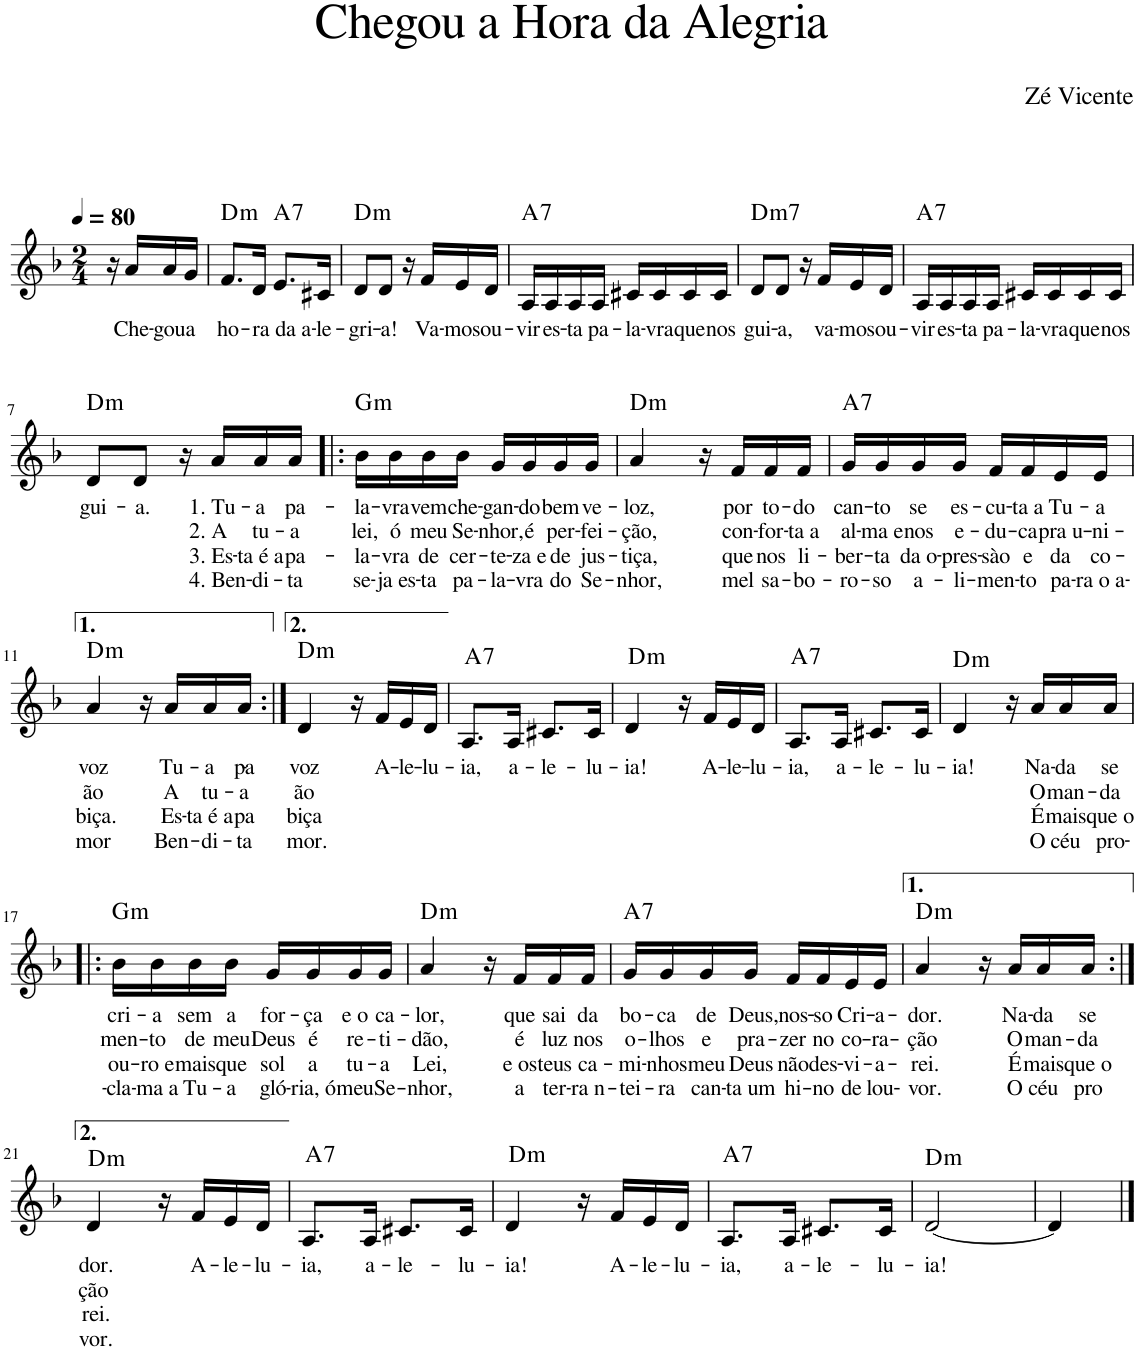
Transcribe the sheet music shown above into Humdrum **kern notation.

**kern	**text	**text	**text	**text	**harte
*part1	*part1	*part1	*part1	*part1	*part1
*staff1	*staff1	*staff1	*staff1	*staff1	*
*I"Voz	*	*	*	*	*
*I'Vo.	*	*	*	*	*
*clefG2	*	*	*	*	*
*k[b-]	*	*	*	*	*
*M2/4	*	*	*	*	*
*MM80	*	*	*	*	*
=1	=1	=1	=1	=1	=1
16r	.	.	.	.	.
!	!LO:LY:b	!	!	!	!
16a/LL	Che-	.	.	.	.
!	!LO:LY:b	!	!	!	!
16a/	-gou	.	.	.	.
!	!LO:LY:b	!	!	!	!
16g/JJ	a	.	.	.	.
=2	=2	=2	=2	=2	=2
!	!LO:LY:b	!	!	!	!LO:H:kt=m
8.f/L	ho-	.	.	.	D:min
!	!LO:LY:b	!	!	!	!
16d/Jk	-ra da a-	.	.	.	.
!	!	!	!	!	!LO:H:kt=7
8.e/L	.	.	.	.	A:7
!	!LO:LY:b	!	!	!	!
16c#X/Jk	-le-	.	.	.	.
=3	=3	=3	=3	=3	=3
!	!LO:LY:b	!	!	!	!LO:H:kt=m
8d/L	-gri-	.	.	.	D:min
!	!LO:LY:b	!	!	!	!
8d/J	-a!	.	.	.	.
16r	.	.	.	.	.
!	!LO:LY:b	!	!	!	!
16f/LL	Va-	.	.	.	.
!	!LO:LY:b	!	!	!	!
16e/	-mos	.	.	.	.
!	!LO:LY:b	!	!	!	!
16d/JJ	ou-	.	.	.	.
=4	=4	=4	=4	=4	=4
!	!LO:LY:b	!	!	!	!LO:H:kt=7
16A/LL	-vir	.	.	.	A:7
!	!LO:LY:b	!	!	!	!
16A/	es-	.	.	.	.
!	!LO:LY:b	!	!	!	!
16A/	-ta	.	.	.	.
!	!LO:LY:b	!	!	!	!
16A/JJ	pa-	.	.	.	.
!	!LO:LY:b	!	!	!	!
16c#X/LL	-la-	.	.	.	.
!	!LO:LY:b	!	!	!	!
16c#/	-vra	.	.	.	.
!	!LO:LY:b	!	!	!	!
16c#/	que	.	.	.	.
!	!LO:LY:b	!	!	!	!
16c#/JJ	nos	.	.	.	.
=5	=5	=5	=5	=5	=5
!	!LO:LY:b	!	!	!	!LO:H:kt=m7
8d/L	gui-	.	.	.	D:min7
!	!LO:LY:b	!	!	!	!
8d/J	-a,	.	.	.	.
16r	.	.	.	.	.
!	!LO:LY:b	!	!	!	!
16f/LL	va-	.	.	.	.
!	!LO:LY:b	!	!	!	!
16e/	-mos	.	.	.	.
!	!LO:LY:b	!	!	!	!
16d/JJ	ou-	.	.	.	.
=6	=6	=6	=6	=6	=6
!	!LO:LY:b	!	!	!	!LO:H:kt=7
16A/LL	-vir	.	.	.	A:7
!	!LO:LY:b	!	!	!	!
16A/	es-	.	.	.	.
!	!LO:LY:b	!	!	!	!
16A/	-ta	.	.	.	.
!	!LO:LY:b	!	!	!	!
16A/JJ	pa-	.	.	.	.
!	!LO:LY:b	!	!	!	!
16c#X/LL	-la-	.	.	.	.
!	!LO:LY:b	!	!	!	!
16c#/	-vra	.	.	.	.
!	!LO:LY:b	!	!	!	!
16c#/	que	.	.	.	.
!	!LO:LY:b	!	!	!	!
16c#/JJ	nos	.	.	.	.
!!LO:LB:g=z
=7	=7	=7	=7	=7	=7
!	!LO:LY:b	!	!	!	!LO:H:kt=m
8d/L	gui-	.	.	.	D:min
!	!LO:LY:b	!	!	!	!
8d/J	-a.	.	.	.	.
16r	.	.	.	.	.
!	!LO:LY:b	!LO:LY:b	!LO:LY:b	!LO:LY:b	!
16a/LL	1. Tu-	2. A	3. Es-	4. Ben-	.
!	!LO:LY:b	!LO:LY:b	!LO:LY:b	!LO:LY:b	!
16a/	-a	tu-	-ta é a	-di-	.
!	!LO:LY:b	!LO:LY:b	!LO:LY:b	!LO:LY:b	!
16a/JJ	pa-	-a	pa-	-ta	.
=8!|:	=8!|:	=8!|:	=8!|:	=8!|:	=8!|:
!	!LO:LY:b	!LO:LY:b	!LO:LY:b	!LO:LY:b	!LO:H:kt=m
16b-\LL	-la-	lei,	-la-	se-	G:min
!	!LO:LY:b	!LO:LY:b	!LO:LY:b	!LO:LY:b	!
16b-\	-vra	ó	-vra	-ja es-	.
!	!LO:LY:b	!LO:LY:b	!LO:LY:b	!LO:LY:b	!
16b-\	vem	meu	de	-ta	.
!	!LO:LY:b	!LO:LY:b	!LO:LY:b	!LO:LY:b	!
16b-\JJ	che-	Se-	cer-	pa-	.
!	!LO:LY:b	!LO:LY:b	!LO:LY:b	!LO:LY:b	!
16g/LL	-gan-	-nhor,	-te-	-la-	.
!	!LO:LY:b	!LO:LY:b	!LO:LY:b	!LO:LY:b	!
16g/	-do	é	-za e	-vra	.
!	!LO:LY:b	!LO:LY:b	!LO:LY:b	!LO:LY:b	!
16g/	bem	per-	de	do	.
!	!LO:LY:b	!LO:LY:b	!LO:LY:b	!LO:LY:b	!
16g/JJ	ve-	-fei-	jus-	Se-	.
=9	=9	=9	=9	=9	=9
!	!LO:LY:b	!LO:LY:b	!LO:LY:b	!LO:LY:b	!LO:H:kt=m
4a/	-loz,	-ção,	-tiça,	-nhor,	D:min
16r	.	.	.	.	.
!	!LO:LY:b	!LO:LY:b	!LO:LY:b	!LO:LY:b	!
16f/LL	por	con-	que	mel	.
!	!LO:LY:b	!LO:LY:b	!LO:LY:b	!LO:LY:b	!
16f/	to-	-for-	nos	sa-	.
!	!LO:LY:b	!LO:LY:b	!LO:LY:b	!LO:LY:b	!
16f/JJ	-do	-ta a	li-	-bo-	.
=10	=10	=10	=10	=10	=10
!	!LO:LY:b	!LO:LY:b	!LO:LY:b	!LO:LY:b	!LO:H:kt=7
16g/LL	can-	al-	-ber-	-ro-	A:7
!	!LO:LY:b	!LO:LY:b	!LO:LY:b	!LO:LY:b	!
16g/	-to	-ma e	-ta	-so	.
!	!LO:LY:b	!LO:LY:b	!LO:LY:b	!LO:LY:b	!
16g/	se	nos	da o-	a-	.
!	!LO:LY:b	!LO:LY:b	!LO:LY:b	!LO:LY:b	!
16g/JJ	es-	e-	-pres-	-li-	.
!	!LO:LY:b	!LO:LY:b	!LO:LY:b	!LO:LY:b	!
16f/LL	-cu-	-du-	-sào	-men-	.
!	!LO:LY:b	!LO:LY:b	!LO:LY:b	!LO:LY:b	!
16f/	-ta a	-ca	e	-to	.
!	!LO:LY:b	!LO:LY:b	!LO:LY:b	!LO:LY:b	!
16e/	Tu-	pra u-	da	pa-	.
!	!LO:LY:b	!LO:LY:b	!LO:LY:b	!LO:LY:b	!
16e/JJ	-a	-ni-	co-	-ra o a-	.
!!LO:LB:g=z
=11	=11	=11	=11	=11	=11
!	!LO:LY:b	!LO:LY:b	!LO:LY:b	!LO:LY:b	!LO:H:kt=m
4a/	voz	-ão	-biça.	-mor	D:min
16r	.	.	.	.	.
!	!LO:LY:b	!LO:LY:b	!LO:LY:b	!LO:LY:b	!
16a/LL	Tu-	A	Es-	Ben-	.
!	!LO:LY:b	!LO:LY:b	!LO:LY:b	!LO:LY:b	!
16a/	-a	tu-	-ta é a	-di-	.
!	!LO:LY:b	!LO:LY:b	!LO:LY:b	!LO:LY:b	!
16a/JJ	pa-	-a	pa	-ta	.
=12:|!	=12:|!	=12:|!	=12:|!	=12:|!	=12:|!
!	!LO:LY:b	!LO:LY:b	!LO:LY:b	!LO:LY:b	!LO:H:kt=m
4d/	voz	ão	biça	mor.	D:min
16r	.	.	.	.	.
!	!LO:LY:b	!	!	!	!
16f/LL	A-	.	.	.	.
!	!LO:LY:b	!	!	!	!
16e/	-le-	.	.	.	.
!	!LO:LY:b	!	!	!	!
16d/JJ	-lu-	.	.	.	.
=13	=13	=13	=13	=13	=13
!	!LO:LY:b	!	!	!	!LO:H:kt=7
8.A/L	-ia,	.	.	.	A:7
!	!LO:LY:b	!	!	!	!
16A/Jk	a-	.	.	.	.
!	!LO:LY:b	!	!	!	!
8.c#X/L	-le-	.	.	.	.
!	!LO:LY:b	!	!	!	!
16c#/Jk	-lu-	.	.	.	.
=14	=14	=14	=14	=14	=14
!	!LO:LY:b	!	!	!	!LO:H:kt=m
4d/	-ia!	.	.	.	D:min
16r	.	.	.	.	.
!	!LO:LY:b	!	!	!	!
16f/LL	A-	.	.	.	.
!	!LO:LY:b	!	!	!	!
16e/	-le-	.	.	.	.
!	!LO:LY:b	!	!	!	!
16d/JJ	-lu-	.	.	.	.
=15	=15	=15	=15	=15	=15
!	!LO:LY:b	!	!	!	!LO:H:kt=7
8.A/L	-ia,	.	.	.	A:7
!	!LO:LY:b	!	!	!	!
16A/Jk	a-	.	.	.	.
!	!LO:LY:b	!	!	!	!
8.c#X/L	-le-	.	.	.	.
!	!LO:LY:b	!	!	!	!
16c#/Jk	-lu-	.	.	.	.
=16	=16	=16	=16	=16	=16
!	!LO:LY:b	!	!	!	!LO:H:kt=m
4d/	-ia!	.	.	.	D:min
16r	.	.	.	.	.
!	!LO:LY:b	!LO:LY:b	!LO:LY:b	!LO:LY:b	!
16a/LL	Na-	O	É	O	.
!	!LO:LY:b	!LO:LY:b	!LO:LY:b	!LO:LY:b	!
16a/	-da	man-	mais	céu	.
!	!LO:LY:b	!LO:LY:b	!LO:LY:b	!LO:LY:b	!
16a/JJ	se	-da	que o	pro-	.
!!LO:LB:g=z
=17!|:	=17!|:	=17!|:	=17!|:	=17!|:	=17!|:
!	!LO:LY:b	!LO:LY:b	!LO:LY:b	!LO:LY:b	!LO:H:kt=m
16b-\LL	cri-	men-	ou-	-cla-	G:min
!	!LO:LY:b	!LO:LY:b	!LO:LY:b	!LO:LY:b	!
16b-\	-a	-to	-ro e	-ma a	.
!	!LO:LY:b	!LO:LY:b	!LO:LY:b	!LO:LY:b	!
16b-\	sem	de	mais	Tu-	.
!	!LO:LY:b	!LO:LY:b	!LO:LY:b	!LO:LY:b	!
16b-\JJ	a	meu	que	-a	.
!	!LO:LY:b	!LO:LY:b	!LO:LY:b	!LO:LY:b	!
16g/LL	for-	Deus	sol	gló-	.
!	!LO:LY:b	!LO:LY:b	!LO:LY:b	!LO:LY:b	!
16g/	-ça	é	a	-ria, ó	.
!	!LO:LY:b	!LO:LY:b	!LO:LY:b	!LO:LY:b	!
16g/	e o	re-	tu-	meu	.
!	!LO:LY:b	!LO:LY:b	!LO:LY:b	!LO:LY:b	!
16g/JJ	ca-	-ti-	-a	Se-	.
=18	=18	=18	=18	=18	=18
!	!LO:LY:b	!LO:LY:b	!LO:LY:b	!LO:LY:b	!LO:H:kt=m
4a/	-lor,	-dão,	Lei,	-nhor,	D:min
16r	.	.	.	.	.
!	!LO:LY:b	!LO:LY:b	!LO:LY:b	!LO:LY:b	!
16f/LL	que	é	e os	a	.
!	!LO:LY:b	!LO:LY:b	!LO:LY:b	!LO:LY:b	!
16f/	sai	luz	teus	ter-	.
!	!LO:LY:b	!LO:LY:b	!LO:LY:b	!LO:LY:b	!
16f/JJ	da	nos	ca-	-ra n-	.
=19	=19	=19	=19	=19	=19
!	!LO:LY:b	!LO:LY:b	!LO:LY:b	!LO:LY:b	!LO:H:kt=7
16g/LL	bo-	o-	-mi-	-tei-	A:7
!	!LO:LY:b	!LO:LY:b	!LO:LY:b	!LO:LY:b	!
16g/	-ca	-lhos	-nhos	-ra	.
!	!LO:LY:b	!LO:LY:b	!LO:LY:b	!LO:LY:b	!
16g/	de	e	meu	can-	.
!	!LO:LY:b	!LO:LY:b	!LO:LY:b	!LO:LY:b	!
16g/JJ	Deus,	pra-	Deus	-ta um	.
!	!LO:LY:b	!LO:LY:b	!LO:LY:b	!LO:LY:b	!
16f/LL	nos-	-zer	não	hi-	.
!	!LO:LY:b	!LO:LY:b	!LO:LY:b	!LO:LY:b	!
16f/	-so	no	des-	-no	.
!	!LO:LY:b	!LO:LY:b	!LO:LY:b	!LO:LY:b	!
16e/	Cri-	co-	-vi-	de	.
!	!LO:LY:b	!LO:LY:b	!LO:LY:b	!LO:LY:b	!
16e/JJ	-a-	-ra-	-a-	lou-	.
=20	=20	=20	=20	=20	=20
!	!LO:LY:b	!LO:LY:b	!LO:LY:b	!LO:LY:b	!LO:H:kt=m
4a/	-dor.	-ção	-rei.	-vor.	D:min
16r	.	.	.	.	.
!	!LO:LY:b	!LO:LY:b	!LO:LY:b	!LO:LY:b	!
16a/LL	Na-	O	É	O	.
!	!LO:LY:b	!LO:LY:b	!LO:LY:b	!LO:LY:b	!
16a/	-da	man-	mais	céu	.
!	!LO:LY:b	!LO:LY:b	!LO:LY:b	!LO:LY:b	!
16a/JJ	se	-da	que o	pro	.
!!LO:LB:g=z
=21:|!	=21:|!	=21:|!	=21:|!	=21:|!	=21:|!
!	!LO:LY:b	!LO:LY:b	!LO:LY:b	!LO:LY:b	!LO:H:kt=m
4d/	dor.	ção	rei.	vor.	D:min
16r	.	.	.	.	.
!	!LO:LY:b	!	!	!	!
16f/LL	A-	.	.	.	.
!	!LO:LY:b	!	!	!	!
16e/	-le-	.	.	.	.
!	!LO:LY:b	!	!	!	!
16d/JJ	-lu-	.	.	.	.
=22	=22	=22	=22	=22	=22
!	!LO:LY:b	!	!	!	!LO:H:kt=7
8.A/L	-ia,	.	.	.	A:7
!	!LO:LY:b	!	!	!	!
16A/Jk	a-	.	.	.	.
!	!LO:LY:b	!	!	!	!
8.c#X/L	-le-	.	.	.	.
!	!LO:LY:b	!	!	!	!
16c#/Jk	-lu-	.	.	.	.
=23	=23	=23	=23	=23	=23
!	!LO:LY:b	!	!	!	!LO:H:kt=m
4d/	-ia!	.	.	.	D:min
16r	.	.	.	.	.
!	!LO:LY:b	!	!	!	!
16f/LL	A-	.	.	.	.
!	!LO:LY:b	!	!	!	!
16e/	-le-	.	.	.	.
!	!LO:LY:b	!	!	!	!
16d/JJ	-lu-	.	.	.	.
=24	=24	=24	=24	=24	=24
!	!LO:LY:b	!	!	!	!LO:H:kt=7
8.A/L	-ia,	.	.	.	A:7
!	!LO:LY:b	!	!	!	!
16A/Jk	a-	.	.	.	.
!	!LO:LY:b	!	!	!	!
8.c#X/L	-le-	.	.	.	.
!	!LO:LY:b	!	!	!	!
16c#/Jk	-lu-	.	.	.	.
=25	=25	=25	=25	=25	=25
!	!LO:LY:b	!	!	!	!LO:H:kt=m
[2d/	-ia!	.	.	.	D:min
=26	=26	=26	=26	=26	=26
4d/]	.	.	.	.	.
==	==	==	==	==	==
*-	*-	*-	*-	*-	*-
